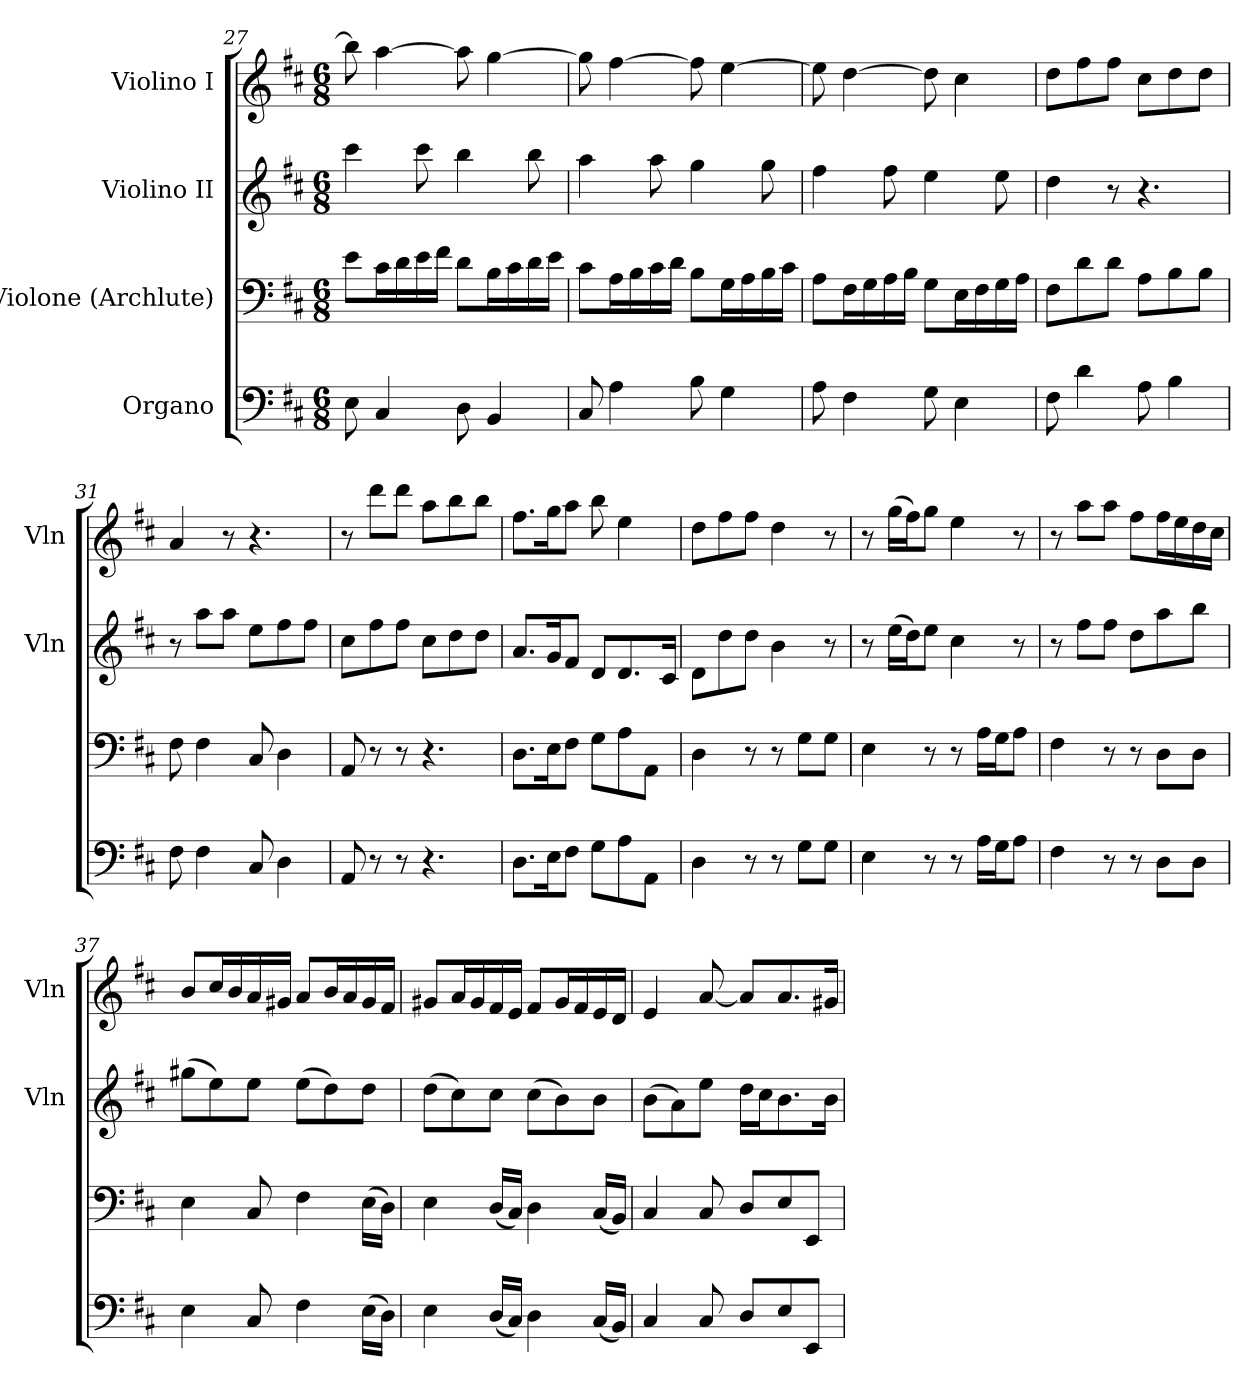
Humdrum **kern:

**kern	**kern	**kern	**kern
*part4	*part3	*part2	*part1
*staff4	*staff3	*staff2	*staff1
*I"Organo	*I"Violone (Archlute)	*I"Violino II	*I"Violino I
*	*	*I'Vln	*I'Vln
*clefF4	*clefF4	*clefG2	*clefG2
*k[f#c#]	*k[f#c#]	*k[f#c#]	*k[f#c#]
*D:	*D:	*D:	*D:
*M6/8	*M6/8	*M6/8	*M6/8
=27	=27	=27	=27
8E\	8e\L	4ccc#\	8bb\]
4C#/	16c#\L	.	[4aa\
.	16d\	.	.
.	16e\	8ccc#\	.
.	16f#\JJ	.	.
8D\	8d\L	4bb\	8aa\]
4BB/	16B\L	.	[4gg\
.	16c#\	.	.
.	16d\	8bb\	.
.	16e\JJ	.	.
=28	=28	=28	=28
8C#/	8c#\L	4aa\	8gg\]
4A\	16A\L	.	[4ff#\
.	16B\	.	.
.	16c#\	8aa\	.
.	16d\JJ	.	.
8B\	8B\L	4gg\	8ff#\]
4G\	16G\L	.	[4ee\
.	16A\	.	.
.	16B\	8gg\	.
.	16c#\JJ	.	.
=29	=29	=29	=29
8A\	8A\L	4ff#\	8ee\]
4F#\	16F#\L	.	[4dd\
.	16G\	.	.
.	16A\	8ff#\	.
.	16B\JJ	.	.
8G\	8G\L	4ee\	8dd\]
4E\	16E\L	.	4cc#\
.	16F#\	.	.
.	16G\	8ee\	.
.	16A\JJ	.	.
=30	=30	=30	=30
8F#\	8F#\L	4dd\	8dd\L
4d\	8d\	.	8ff#\
.	8d\J	8r	8ff#\J
8A\	8A\L	4.r	8cc#\L
4B\	8B\	.	8dd\
.	8B\J	.	8dd\J
=31	=31	=31	=31
8F#\	8F#\	8r	4a/
4F#\	4F#\	8aa\L	.
.	.	8aa\J	8r
8C#/	8C#/	8ee\L	4.r
4D\	4D\	8ff#\	.
.	.	8ff#\J	.
=32	=32	=32	=32
8AA/	8AA/	8cc#\L	8r
8r	8r	8ff#\	8ddd\L
8r	8r	8ff#\J	8ddd\J
4.r	4.r	8cc#\L	8aa\L
.	.	8dd\	8bb\
.	.	8dd\J	8bb\J
=33	=33	=33	=33
8.D\L	8.D\L	8.a/L	8.ff#\L
16E\K	16E\K	16g/K	16gg\K
8F#\J	8F#\J	8f#/J	8aa\J
8G\L	8G\L	8d/L	8bb\
8A\	8A\	8.d/	4ee\
8AA\J	8AA\J	.	.
.	.	16c#/Jk	.
=34	=34	=34	=34
4D\	4D\	8d\L	8dd\L
.	.	8dd\	8ff#\
8r	8r	8dd\J	8ff#\J
8r	8r	4b\	4dd\
8G\L	8G\L	.	.
8G\J	8G\J	8r	8r
=35	=35	=35	=35
4E\	4E\	8r	8r
.	.	(16ee\LL	(16gg\LL
.	.	16dd\J)	16ff#\J)
8r	8r	8ee\J	8gg\J
8r	8r	4cc#\	4ee\
16A\LL	16A\LL	.	.
16G\J	16G\J	.	.
8A\J	8A\J	8r	8r
=36	=36	=36	=36
4F#\	4F#\	8r	8r
.	.	8ff#\L	8aa\L
8r	8r	8ff#\J	8aa\J
8r	8r	8dd\L	8ff#\L
8D\L	8D\L	8aa\	16ff#\L
.	.	.	16ee\
8D\J	8D\J	8bb\J	16dd\
.	.	.	16cc#\JJ
=37	=37	=37	=37
4E\	4E\	(8gg#X\L	8b/L
.	.	8ee\)	16cc#/L
.	.	.	16b/
8C#/	8C#/	8ee\J	16a/
.	.	.	16g#X/JJ
4F#\	4F#\	(8ee\L	8a/L
.	.	8dd\)	16b/L
.	.	.	16a/
(16E\LL	(16E\LL	8dd\J	16g#/
16D\JJ)	16D\JJ)	.	16f#/JJ
=38	=38	=38	=38
4E\	4E\	(8dd\L	8g#X/L
.	.	8cc#\)	16a/L
.	.	.	16g#/
(16D/LL	(16D/LL	8cc#\J	16f#/
16C#/JJ)	16C#/JJ)	.	16e/JJ
4D\	4D\	(8cc#\L	8f#/L
.	.	8b\)	16g#/L
.	.	.	16f#/
(16C#/LL	(16C#/LL	8b\J	16e/
16BB/JJ)	16BB/JJ)	.	16d/JJ
=39	=39	=39	=39
4C#/	4C#/	(8b\L	4e/
.	.	8a\)	.
8C#/	8C#/	8ee\J	[8a/
8D/L	8D/L	16dd\LL	8a/L]
.	.	16cc#\J	.
8E/	8E/	8.b\	8.a/
8EE/J	8EE/J	.	.
.	.	16b\Jk	16g#X/Jk
=	=	=	=
*-	*-	*-	*-
